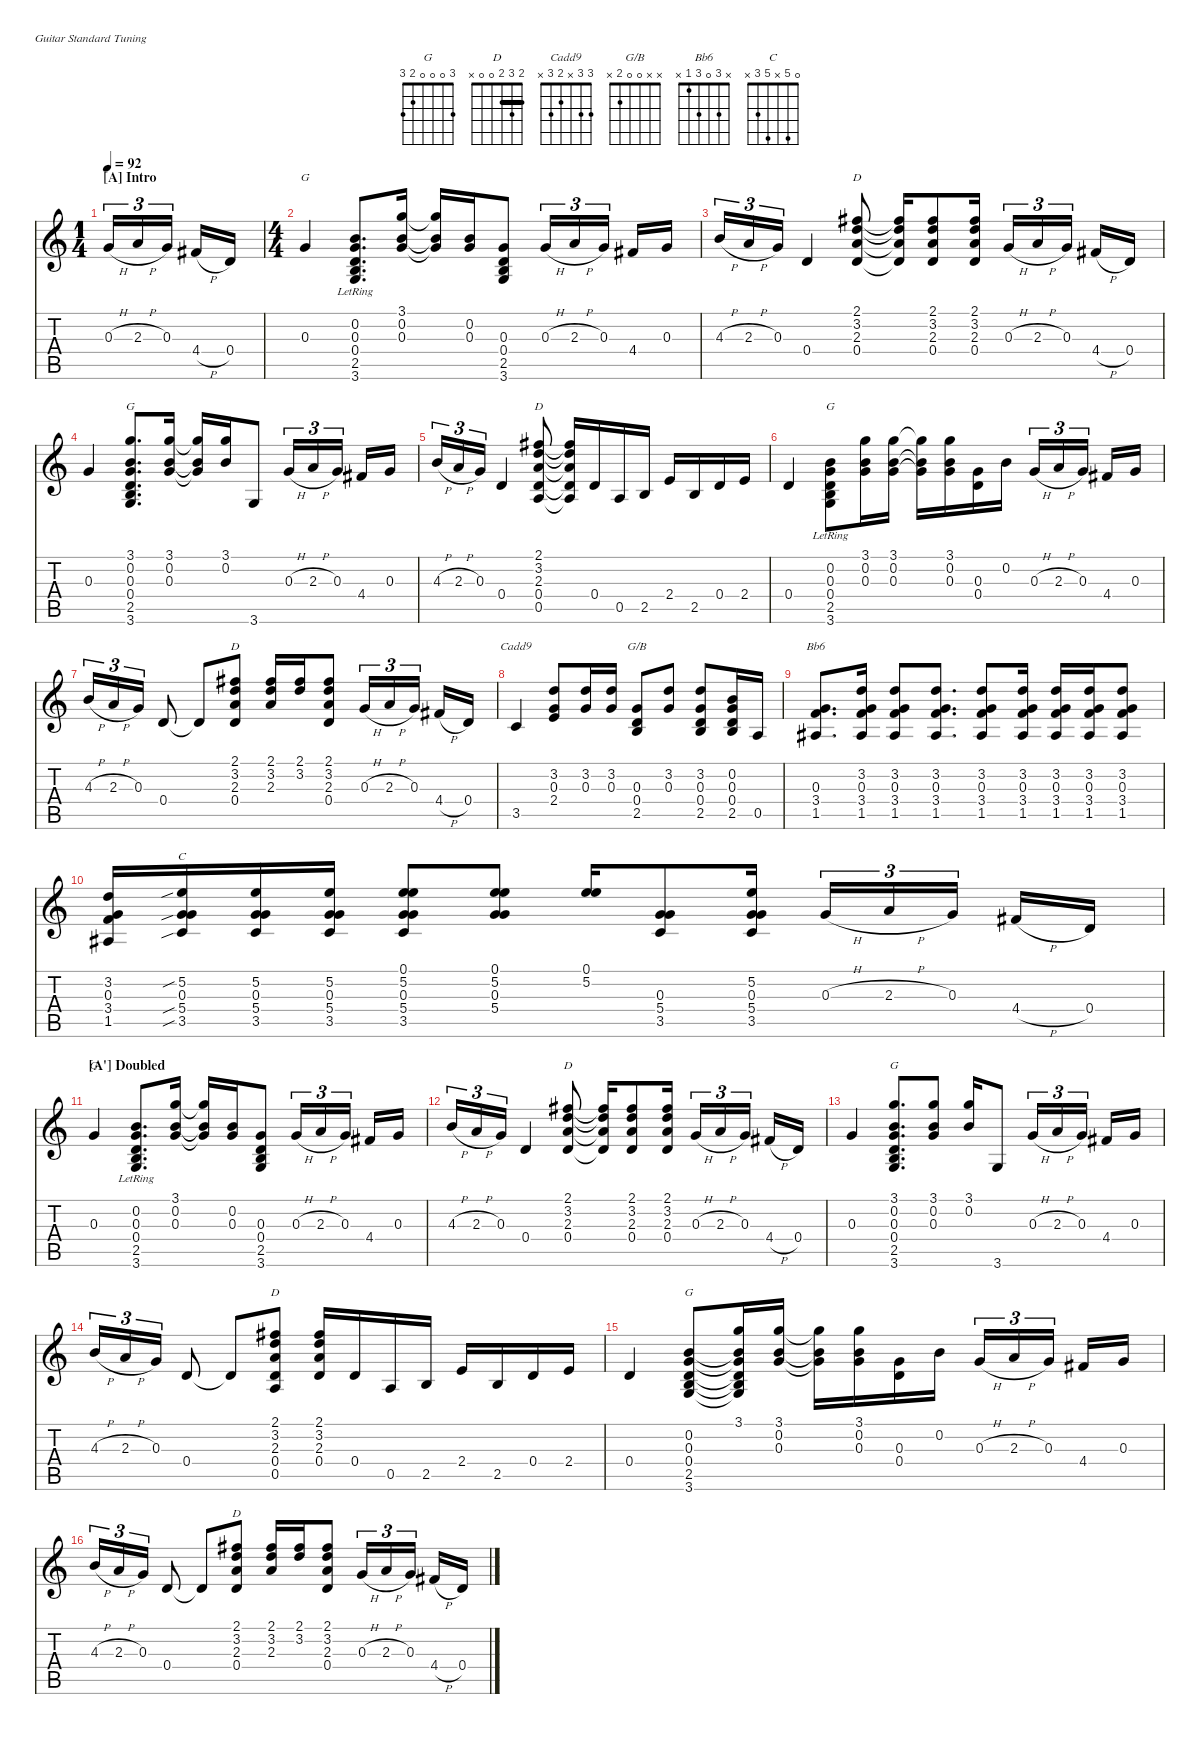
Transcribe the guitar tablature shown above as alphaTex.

\hideDynamics
\bracketExtendMode nobrackets
\singleTrackTrackNamePolicy hidden
\multiTrackTrackNamePolicy hidden
\firstSystemTrackNameMode fullname
\firstSystemTrackNameOrientation horizontal
\otherSystemsTrackNameOrientation horizontal
\track ("Steel Guitar" "S-Gt") {defaultSystemsLayout 4 instrument acousticguitarsteel}
\staff {score tabs}
\tuning (E4 B3 G3 D3 A2 E2)
\chord ("G" 3 0 0 0 2 3)
\chord ("D" 2 3 2 0 x x) {barre 2}
\chord ("D" 2 3 2 0 0 x) {barre 2}
\chord ("Cadd9" 3 3 x 2 3 x)
\chord ("G/B" x x 0 0 2 x)
\chord ("Bb6" x 3 0 3 1 x)
\chord ("C" 0 5 x 5 3 x)
\ts (1 4)
\section ("A" "Intro")
\tempo 92
\clef g2
\ks c
0.3{h}.16{tu (3 2) dy f instrument acousticguitarsteel beam Up} 2.3{h}.16{tu (3 2) beam Up} 0.3.16{tu (3 2) beam Up} 4.4{h acc #}.16{beam Up} 0.4.16{beam Up} |
\ts (4 4)
0.3.4{ch "G" beam Up} (0.2{lr} 0.3{lr} 0.4{lr} 2.5{lr} 3.6{lr}).8{d beam Up} (3.1 0.2 0.3).16{beam Up} (3.1{t} 0.2{t} 0.3{t}).16{beam Up} (0.2 0.3).16{beam Up} (0.3 0.4 2.5 3.6).8{beam Up} 0.3{h}.16{tu (3 2) beam Up} 2.3{h}.16{tu (3 2) beam Up} 0.3.16{tu (3 2) beam Up} 4.4{acc #}.16{beam Up} 0.3.16{beam Up} |
4.3{h}.16{tu (3 2) beam Up} 2.3{h}.16{tu (3 2) beam Up} 0.3.16{tu (3 2) beam Up} 0.4.4{beam Up} (2.1{acc #} 3.2 2.3 0.4).8{ch "D" beam Up} (2.1{t acc #} 3.2{t} 2.3{t} 0.4{t}).16{beam Up} (2.1{acc #} 3.2 2.3 0.4).8{beam Up} (2.1{acc #} 3.2 2.3 0.4).16{beam Up} 0.3{h}.16{tu (3 2) beam Up} 2.3{h}.16{tu (3 2) beam Up} 0.3.16{tu (3 2) beam Up} 4.4{h acc #}.16{beam Up} 0.4.16{beam Up} |
0.3.4{beam Up} (3.1 0.2 0.3 0.4 2.5 3.6).8{d ch "G" beam Up} (3.1 0.2 0.3).16{beam Up} (3.1{t} 0.2{t} 0.3{t}).16{beam Up} (3.1 0.2).16{beam Up} 3.6.8{beam Up} 0.3{h}.16{tu (3 2) beam Up} 2.3{h}.16{tu (3 2) beam Up} 0.3.16{tu (3 2) beam Up} 4.4{acc #}.16{beam Up} 0.3.16{beam Up} |
4.3{h}.16{tu (3 2) beam Up} 2.3{h}.16{tu (3 2) beam Up} 0.3.16{tu (3 2) beam Up} 0.4.4{beam Up} (2.1{acc #} 3.2 2.3 0.4 0.5).8{ch "D" beam Up} (2.1{t acc #} 3.2{t} 2.3{t} 0.4{t} 0.5{t}).16{beam Up} 0.4.16{beam Up} 0.5.16{beam Up} 2.5.16{beam Up} 2.4.16{beam Up} 2.5.16{beam Up} 0.4.16{beam Up} 2.4.16{beam Up} |
0.4.4{beam Up} (0.2{lr} 0.3{lr} 0.4{lr} 2.5{lr} 3.6{lr}).8{ch "G" beam Down} (3.1 0.2 0.3).16{beam Down} (3.1 0.2 0.3).16{beam Down} (3.1{t} 0.2{t} 0.3{t}).16{beam Down} (3.1 0.2 0.3).16{beam Down} (0.3 0.4).16{beam Down} 0.2.16{beam Down} 0.3{h}.16{tu (3 2) beam Up} 2.3{h}.16{tu (3 2) beam Up} 0.3.16{tu (3 2) beam Up} 4.4{acc #}.16{beam Up} 0.3.16{beam Up} |
4.3{h}.16{tu (3 2) beam Up} 2.3{h}.16{tu (3 2) beam Up} 0.3.16{tu (3 2) beam Up} 0.4.8{beam Up} 0.4{t}.8{beam Up} (2.1{acc #} 3.2 2.3 0.4).8{ch "D" beam Up} (2.1{acc #} 3.2 2.3).16{beam Up} (2.1{acc #} 3.2).16{beam Up} (2.1{acc #} 3.2 2.3 0.4).8{beam Up} 0.3{h}.16{tu (3 2) beam Up} 2.3{h}.16{tu (3 2) beam Up} 0.3.16{tu (3 2) beam Up} 4.4{h acc #}.16{beam Up} 0.4.16{beam Up} |
3.5.4{ch "Cadd9" beam Up} (3.2 0.3 2.4).8{beam Up} (3.2 0.3).16{beam Up} (3.2 0.3).16{beam Up} (0.3 0.4 2.5).8{ch "G/B" beam Up} (3.2 0.3).8{beam Up} (3.2 0.3 0.4 2.5).8{beam Up} (0.2 0.3 0.4 2.5).16{beam Up} 0.5.16{beam Up} |
(0.3 3.4 1.5{acc #}).8{d ch "Bb6" beam Up} (3.2 0.3 3.4 1.5{acc #}).16{beam Up} (3.2 0.3 3.4 1.5{acc #}).8{beam Up} (3.2 0.3 3.4 1.5{acc #}).8{d beam Up} (3.2 0.3 3.4 1.5{acc #}).8{beam Up} (3.2 0.3 3.4 1.5{acc #}).16{beam Up} (3.2 0.3 3.4 1.5{acc #}).16{beam Up} (3.2 0.3 3.4 1.5{acc #}).16{beam Up} (3.2 0.3 3.4 1.5{acc #}).8{beam Up} |
(3.2 0.3 3.4 1.5{acc #}).16{beam Up} (5.2{sib} 5.4{sib} 3.5{sib} 0.3).16{ch "C" beam Up} (5.2 5.4 3.5 0.3).16{beam Up} (5.2 0.3 5.4 3.5).16{beam Up} (0.1 5.2 0.3 5.4 3.5).8{beam Up} (0.1 5.2 0.3 5.4).8{beam Up} (0.1 5.2).16{beam Up} (0.3 5.4 3.5).8{beam Up} (5.2 0.3 5.4 3.5).16{beam Up} 0.3{h}.16{tu (3 2) beam Up} 2.3{h}.16{tu (3 2) beam Up} 0.3.16{tu (3 2) beam Up} 4.4{h acc #}.16{beam Up} 0.4.16{beam Up} |
\section ("A'" "Doubled")
0.3.4{ch "G" beam Up} (0.2{lr} 0.3{lr} 0.4{lr} 2.5{lr} 3.6{lr}).8{d beam Up} (3.1 0.2 0.3).16{beam Up} (3.1{t} 0.2{t} 0.3{t}).16{beam Up} (0.2 0.3).16{beam Up} (0.3 0.4 2.5 3.6).8{beam Up} 0.3{h}.16{tu (3 2) beam Up} 2.3{h}.16{tu (3 2) beam Up} 0.3.16{tu (3 2) beam Up} 4.4{acc #}.16{beam Up} 0.3.16{beam Up} |
4.3{h}.16{tu (3 2) beam Up} 2.3{h}.16{tu (3 2) beam Up} 0.3.16{tu (3 2) beam Up} 0.4.4{beam Up} (2.1{acc #} 3.2 2.3 0.4).8{ch "D" beam Up} (2.1{t acc #} 3.2{t} 2.3{t} 0.4{t}).16{beam Up} (2.1{acc #} 3.2 2.3 0.4).8{beam Up} (2.1{acc #} 3.2 2.3 0.4).16{beam Up} 0.3{h}.16{tu (3 2) beam Up} 2.3{h}.16{tu (3 2) beam Up} 0.3.16{tu (3 2) beam Up} 4.4{h acc #}.16{beam Up} 0.4.16{beam Up} |
0.3.4{beam Up} (3.1 0.2 0.3 0.4 2.5 3.6).8{d ch "G" beam Up} (3.1 0.2 0.3).8{beam Up} (3.1 0.2).16{beam Up} 3.6.8{beam Up} 0.3{h}.16{tu (3 2) beam Up} 2.3{h}.16{tu (3 2) beam Up} 0.3.16{tu (3 2) beam Up} 4.4{acc #}.16{beam Up} 0.3.16{beam Up} |
4.3{h}.16{tu (3 2) beam Up} 2.3{h}.16{tu (3 2) beam Up} 0.3.16{tu (3 2) beam Up} 0.4.8{beam Up} 0.4{t}.8{beam Up} (2.1{acc #} 3.2 2.3 0.4 0.5).8{ch "D" beam Up} (2.1{acc #} 3.2 2.3 0.4).16{beam Up} 0.4.16{beam Up} 0.5.16{beam Up} 2.5.16{beam Up} 2.4.16{beam Up} 2.5.16{beam Up} 0.4.16{beam Up} 2.4.16{beam Up} |
0.4.4{beam Up} (0.2 0.3 0.4 2.5 3.6).8{ch "G" beam Up} (3.1 0.2{t} 0.3{t} 0.4{t} 2.5{t} 3.6{t}).16{beam Up} (3.1 0.2 0.3).16{beam Up} (3.1{t} 0.2{t} 0.3{t}).16{beam Down} (3.1 0.2 0.3).16{beam Down} (0.3 0.4).16{beam Down} 0.2.16{beam Down} 0.3{h}.16{tu (3 2) beam Up} 2.3{h}.16{tu (3 2) beam Up} 0.3.16{tu (3 2) beam Up} 4.4{acc #}.16{beam Up} 0.3.16{beam Up} |
4.3{h}.16{tu (3 2) beam Up} 2.3{h}.16{tu (3 2) beam Up} 0.3.16{tu (3 2) beam Up} 0.4.8{beam Up} 0.4{t}.8{beam Up} (2.1{acc #} 3.2 2.3 0.4).8{ch "D" beam Up} (2.1{acc #} 3.2 2.3).16{beam Up} (2.1{acc #} 3.2).16{beam Up} (2.1{acc #} 3.2 2.3 0.4).8{beam Up} 0.3{h}.16{tu (3 2) beam Up} 2.3{h}.16{tu (3 2) beam Up} 0.3.16{tu (3 2) beam Up} 4.4{h acc #}.16{beam Up} 0.4.16{beam Up}
